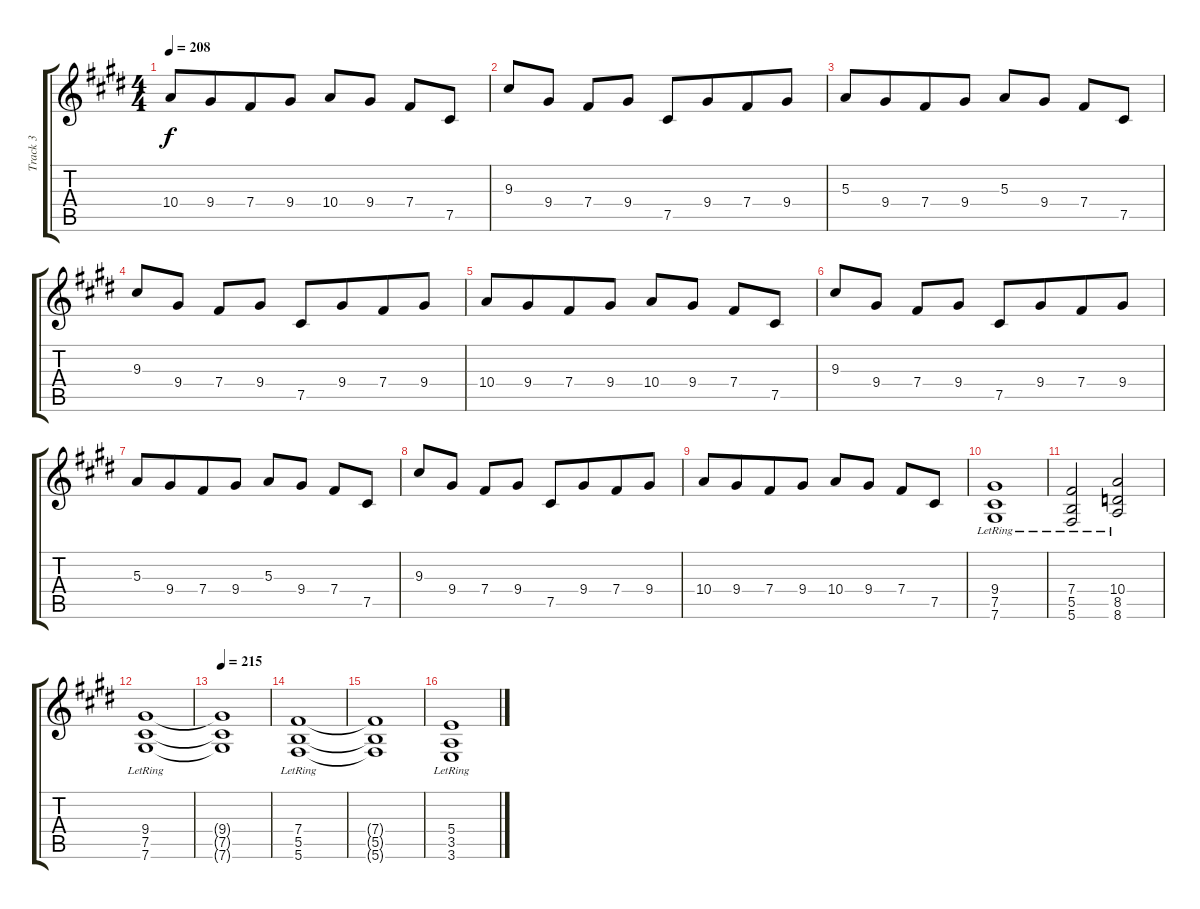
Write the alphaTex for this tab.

\track ("Track 3" "Track 3") {instrument overdrivenguitar}
\staff {score tabs}
\tuning (Db4 Ab3 E3 B2 Gb2 Db2) {hide}
\ts (4 4)
\tempo 208
\clef g2
\ks e
10.4.8{dy f} 9.4.8{beam merge} 7.4.8 9.4.8 10.4.8 9.4.8 7.4.8 7.5.8 |
9.3.8{beam merge} 9.4.8 7.4.8 9.4.8 7.5.8{beam merge} 9.4.8{beam merge} 7.4.8 9.4.8 |
5.3.8 9.4.8{beam merge} 7.4.8 9.4.8 5.3.8 9.4.8 7.4.8 7.5.8 |
9.3.8{beam merge} 9.4.8 7.4.8 9.4.8 7.5.8{beam merge} 9.4.8{beam merge} 7.4.8 9.4.8 |
10.4.8 9.4.8{beam merge} 7.4.8 9.4.8 10.4.8 9.4.8 7.4.8 7.5.8 |
9.3.8{beam merge} 9.4.8 7.4.8 9.4.8 7.5.8{beam merge} 9.4.8{beam merge} 7.4.8 9.4.8 |
5.3.8 9.4.8{beam merge} 7.4.8 9.4.8 5.3.8 9.4.8 7.4.8 7.5.8 |
9.3.8{beam merge} 9.4.8 7.4.8 9.4.8 7.5.8{beam merge} 9.4.8{beam merge} 7.4.8 9.4.8 |
10.4.8 9.4.8{beam merge} 7.4.8 9.4.8 10.4.8 9.4.8 7.4.8 7.5.8 |
(9.4{lr} 7.5{lr} 7.6{lr}).1{volume 13} |
(7.4{lr} 5.5{lr} 5.6{lr}).2 (10.4{lr} 8.5{lr} 8.6{lr}).2 |
(9.4{lr} 7.5{lr} 7.6{lr}).1 |
\tempo 215
(9.4{t} 7.5{t} 7.6{t}).1 |
(7.4 5.5{lr} 5.6{lr}).1 |
(7.4{t} 5.5{t} 5.6{t}).1 |
(5.4{lr} 3.5{lr} 3.6{lr}).1
